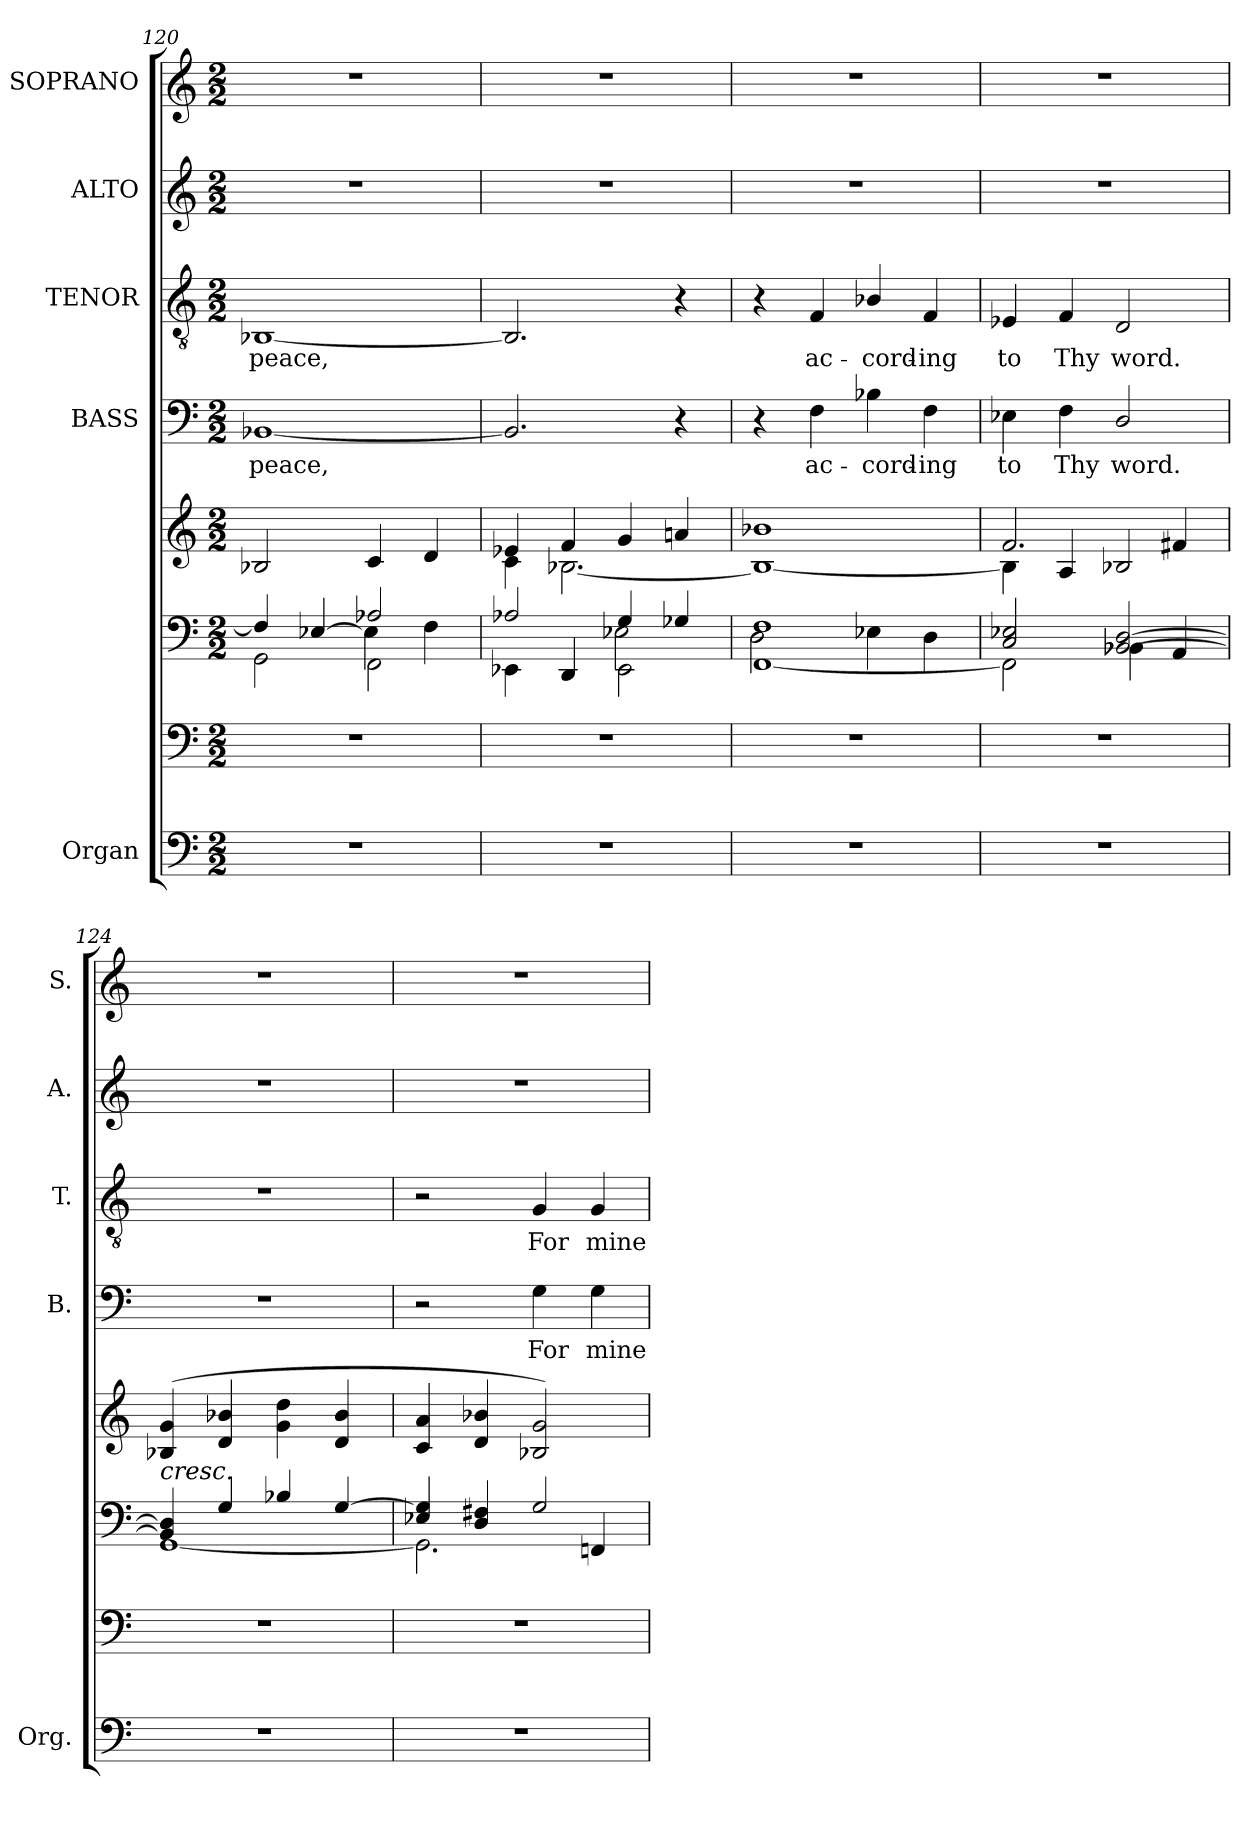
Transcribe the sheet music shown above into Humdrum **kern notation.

**kern	**kern	**kern	**kern	**kern	**text	**kern	**text	**kern	**kern
*part5	*part5	*part5	*part5	*part4	*part4	*part3	*part3	*part2	*part1
*staff8	*staff7	*staff6	*staff5	*staff4	*staff4	*staff3	*staff3	*staff2	*staff1
*I"Organ	*	*	*	*I"BASS	*	*I"TENOR	*	*I"ALTO	*I"SOPRANO
*I'Org.	*	*	*	*I'B.	*	*I'T.	*	*I'A.	*I'S.
*clefF4	*clefF4	*clefF4	*clefG2	*clefF4	*	*clefGv2	*	*clefG2	*clefG2
*	*	*	*	*	*	*ITrd7c12	*	*	*
*k[]	*k[]	*k[]	*k[]	*k[]	*	*k[]	*	*k[]	*k[]
*C:	*C:	*C:	*C:	*C:	*	*C:	*	*C:	*C:
*M2/2	*M2/2	*M2/2	*M2/2	*M2/2	*	*M2/2	*	*M2/2	*M2/2
=120	=120	=120	=120	=120	=120	=120	=120	=120	=120
*	*	*^	*	*	*	*	*	*	*
*	*	*	*^	*	*	*	*	*	*	*
!	!	!	!	!	!	!	!LO:LY:b:color=#000000	!	!	!	!
!	!	!	!	!	!	!	!	!	!LO:LY:b:color=#000000	!	!
1r	1r	4Fi/]	2GGi\	2ryy	2B-i/	[1BB-i	peace,	[1BBB-i	peace,	1r	1r
.	.	[4E-i/	.	.	.	.	.	.	.	.	.
.	.	2A-Xi/	2FFi\	4E-i\]	4ci/	.	.	.	.	.	.
.	.	.	.	4Fi\	4di/	.	.	.	.	.	.
=121	=121	=121	=121	=121	=121	=121	=121	=121	=121	=121	=121
*	*	*	*	*	*^	*	*	*	*	*	*
1r	1r	2A-Xi/	4EE-i\	2ryy	4e-i/	4ci\	2.BB-i/]	.	2.BBB-i/]	.	1r	1r
.	.	.	4DDi/	.	4fi/	[2.B-i\	.	.	.	.	.	.
.	.	4Gi/	2EE-i\	2E-i\	4gi/	.	.	.	.	.	.	.
.	.	4G-Xi/	.	.	4ani/	.	4r	.	4r	.	.	.
*	*	*	*	*	*v	*v	*	*	*	*	*	*
!!LO:LB:g=z
=122	=122	=122	=122	=122	=122	=122	=122	=122	=122	=122	=122
1r	1r	1Fi	[1FFi	2Di\	1B-i_ 1b-i	4r	.	4r	.	1r	1r
!	!	!	!	!	!	!	!LO:LY:b:color=#000000	!	!	!	!
!	!	!	!	!	!	!	!	!	!LO:LY:b:color=#000000	!	!
.	.	.	.	.	.	4Fi\	ac-	4FFi/	ac-	.	.
!	!	!	!	!	!	!	!LO:LY:b:color=#000000	!	!	!	!
!	!	!	!	!	!	!	!	!	!LO:LY:b:color=#000000	!	!
.	.	.	.	4E-i\	.	4B-i\	-cord-	4BB-i/	-cord-	.	.
!	!	!	!	!	!	!	!LO:LY:b:color=#000000	!	!	!	!
!	!	!	!	!	!	!	!	!	!LO:LY:b:color=#000000	!	!
.	.	.	.	4Di\	.	4Fi\	-ing	4FFi/	-ing	.	.
*	*	*	*v	*v	*	*	*	*	*	*	*
=123	=123	=123	=123	=123	=123	=123	=123	=123	=123	=123
*	*	*	*	*^	*	*	*	*	*	*
*	*	*	*^	*	*	*	*	*	*	*	*
!	!	!	!	!	!	!	!	!LO:LY:b:color=#000000	!	!	!	!
*	*	*	*v	*v	*	*	*	*	*	*	*	*
*	*	*	*^	*	*	*	*	*	*	*	*
!	!	!	!	!	!	!	!	!	!	!LO:LY:b:color=#000000	!	!
*	*	*	*v	*v	*	*	*	*	*	*	*	*
1r	1r	2Ci/ 2E-i	2FFi\]	2.fi/	4B-i\]	4E-i\	to	4EE-i/	to	1r	1r
!	!	!	!	!	!	!	!LO:LY:b:color=#000000	!	!	!	!
!	!	!	!	!	!	!	!	!	!LO:LY:b:color=#000000	!	!
.	.	.	.	.	4Ai/	4Fi\	Thy	4FFi/	Thy	.	.
!	!	!	!	!	!	!	!LO:LY:b:color=#000000	!	!	!	!
!	!	!	!	!	!	!	!	!	!LO:LY:b:color=#000000	!	!
.	.	[2BB-i/ [2Di	4BB-i\	.	2B-i/	2Di/	word.	2DDi/	word.	.	.
.	.	.	4AAi/	4f#Xi/	.	.	.	.	.	.	.
*	*	*	*	*v	*v	*	*	*	*	*	*
=124	=124	=124	=124	=124	=124	=124	=124	=124	=124	=124
!	!	!LO:TX:a:i:t=cresc.	!	!	!	!	!	!	!	!
1r	1r	4BB-i/] 4Di]	[1GGi	(4B-i/ 4gi	1r	.	1r	.	1r	1r
.	.	4Gi/	.	4di/ 4b-i	.	.	.	.	.	.
.	.	4B-i/	.	4gi\ 4ddi	.	.	.	.	.	.
.	.	[4Gi/	.	4di/ 4b-i	.	.	.	.	.	.
=125	=125	=125	=125	=125	=125	=125	=125	=125	=125	=125
1r	1r	4E-i/ 4Gi]	2.GGi\]	4ci/ 4ai	2r	.	2r	.	1r	1r
.	.	4Di/ 4F#Xi	.	4di/ 4b-i	.	.	.	.	.	.
!	!	!	!	!	!	!LO:LY:b:color=#000000	!	!	!	!
!	!	!	!	!	!	!	!	!LO:LY:b:color=#000000	!	!
.	.	2Gi/	.	2B-i/ 2gi)	4Gi\	For	4GGi/	For	.	.
!	!	!	!	!	!	!LO:LY:b:color=#000000	!	!	!	!
!	!	!	!	!	!	!	!	!LO:LY:b:color=#000000	!	!
.	.	.	4FFni/	.	4Gi\	mine	4GGi/	mine	.	.
*	*	*v	*v	*	*	*	*	*	*	*
=	=	=	=	=	=	=	=	=	=
*-	*-	*-	*-	*-	*-	*-	*-	*-	*-
